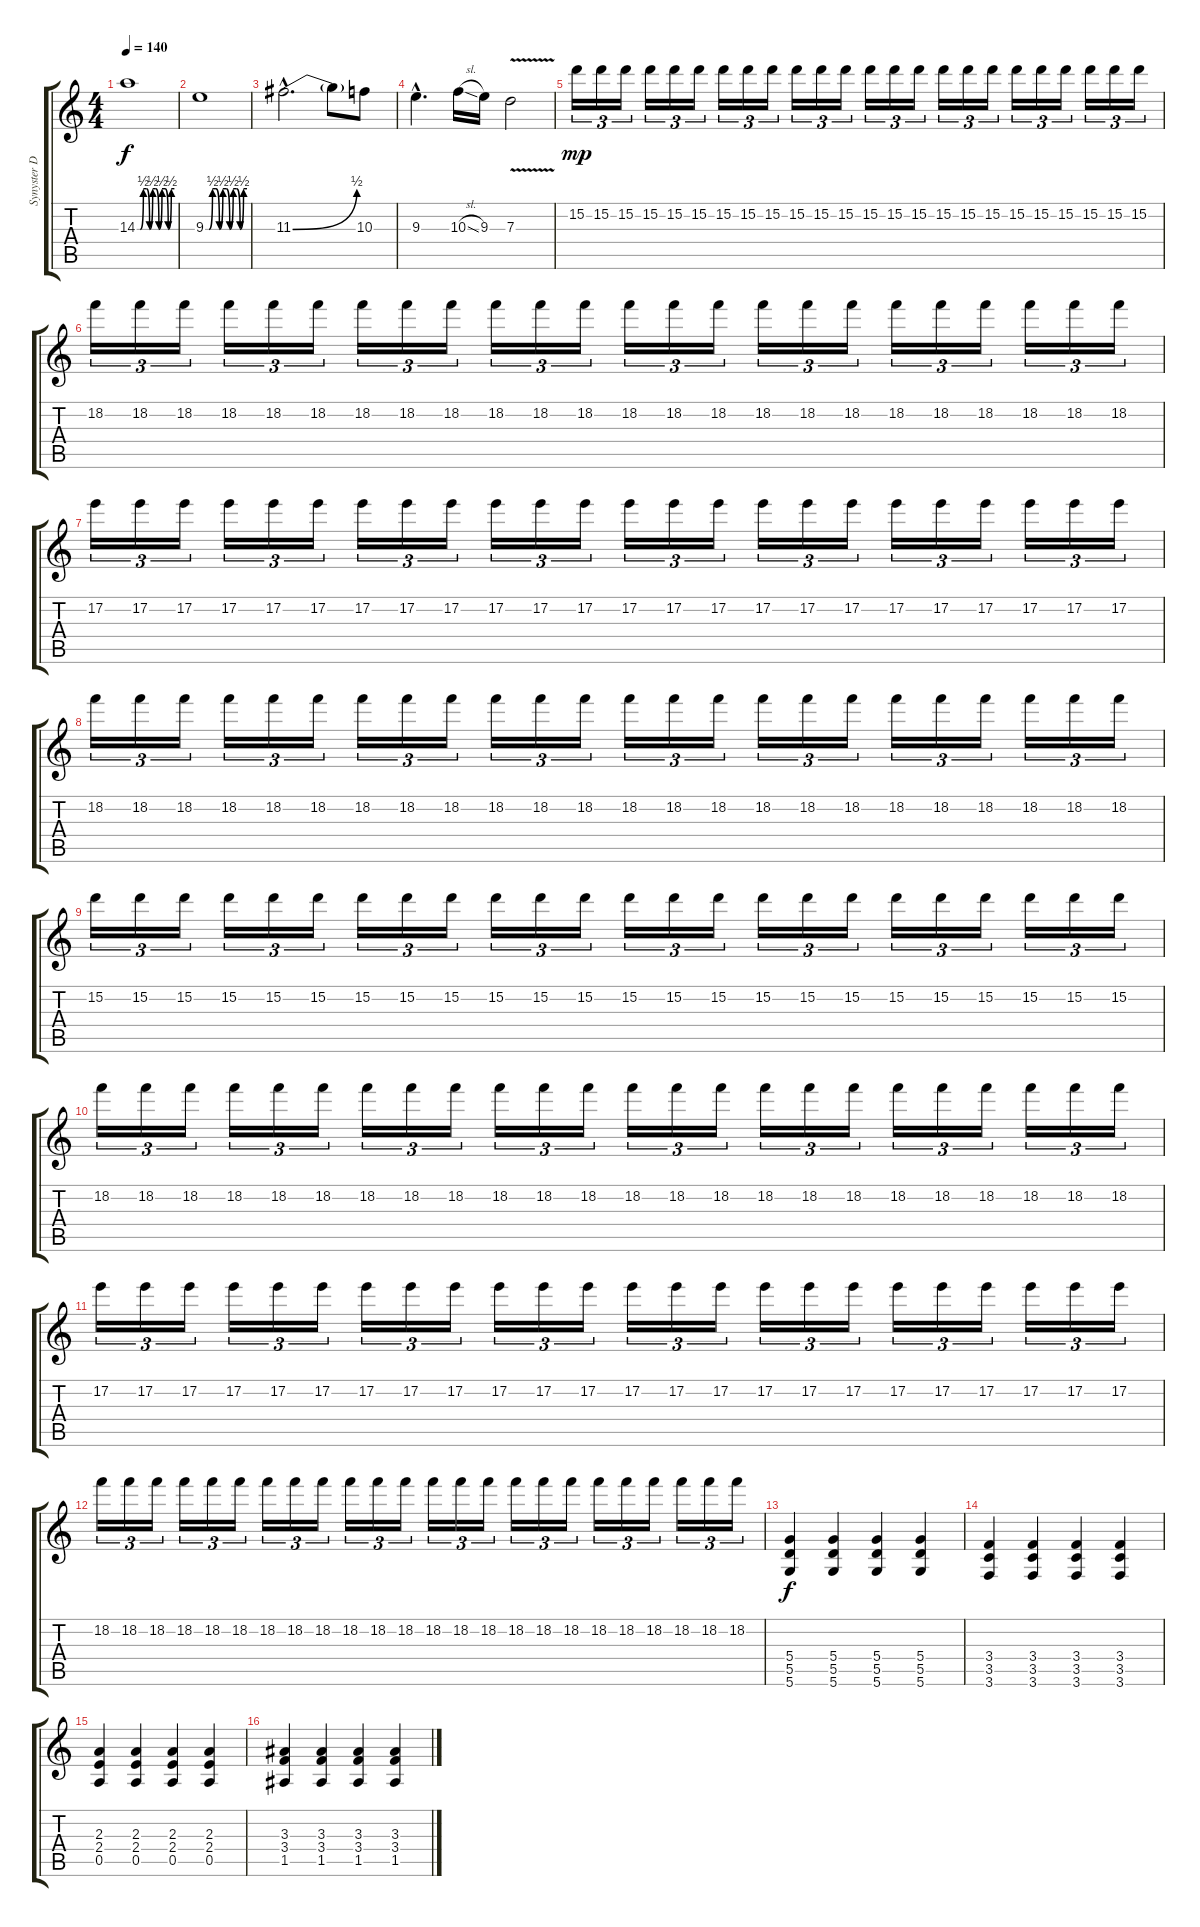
\track ("Synyster Distortion" "Synyster D") {instrument overdrivenguitar}
\staff {score tabs}
\tuning (E4 B3 G3 D3 A2 D2) {hide}
\ts (4 4)
\tempo 140
\clef g2
\ks c
14.3{be (custom 0 0 5 0 10 2 15 2 20 0 25 2 30 2 35 0 40 2 45 2 50 0 55 2 60 2)}.1{dy f} |
9.3{be (custom 0 0 5 0 10 2 15 2 20 0 25 2 30 2 35 0 40 2 45 2 50 0 55 2 60 2)}.1 |
11.3{be (bend 0 0 60 2) hac}.2{d} 11.3{t}.8 10.3.8 |
9.3{hac}.4{d} 10.3{sl}.16 9.3.16 7.3{v}.2 |
15.2.16{tu (3 2) dy mp} 15.2.16{tu (3 2)} 15.2.16{tu (3 2)} 15.2.16{tu (3 2)} 15.2.16{tu (3 2)} 15.2.16{tu (3 2)} 15.2.16{tu (3 2)} 15.2.16{tu (3 2)} 15.2.16{tu (3 2)} 15.2.16{tu (3 2)} 15.2.16{tu (3 2)} 15.2.16{tu (3 2)} 15.2.16{tu (3 2)} 15.2.16{tu (3 2)} 15.2.16{tu (3 2)} 15.2.16{tu (3 2)} 15.2.16{tu (3 2)} 15.2.16{tu (3 2)} 15.2.16{tu (3 2)} 15.2.16{tu (3 2)} 15.2.16{tu (3 2)} 15.2.16{tu (3 2)} 15.2.16{tu (3 2)} 15.2.16{tu (3 2)} |
18.2.16{tu (3 2)} 18.2.16{tu (3 2)} 18.2.16{tu (3 2)} 18.2.16{tu (3 2)} 18.2.16{tu (3 2)} 18.2.16{tu (3 2)} 18.2.16{tu (3 2)} 18.2.16{tu (3 2)} 18.2.16{tu (3 2)} 18.2.16{tu (3 2)} 18.2.16{tu (3 2)} 18.2.16{tu (3 2)} 18.2.16{tu (3 2)} 18.2.16{tu (3 2)} 18.2.16{tu (3 2)} 18.2.16{tu (3 2)} 18.2.16{tu (3 2)} 18.2.16{tu (3 2)} 18.2.16{tu (3 2)} 18.2.16{tu (3 2)} 18.2.16{tu (3 2)} 18.2.16{tu (3 2)} 18.2.16{tu (3 2)} 18.2.16{tu (3 2)} |
17.2.16{tu (3 2)} 17.2.16{tu (3 2)} 17.2.16{tu (3 2)} 17.2.16{tu (3 2)} 17.2.16{tu (3 2)} 17.2.16{tu (3 2)} 17.2.16{tu (3 2)} 17.2.16{tu (3 2)} 17.2.16{tu (3 2)} 17.2.16{tu (3 2)} 17.2.16{tu (3 2)} 17.2.16{tu (3 2)} 17.2.16{tu (3 2)} 17.2.16{tu (3 2)} 17.2.16{tu (3 2)} 17.2.16{tu (3 2)} 17.2.16{tu (3 2)} 17.2.16{tu (3 2)} 17.2.16{tu (3 2)} 17.2.16{tu (3 2)} 17.2.16{tu (3 2)} 17.2.16{tu (3 2)} 17.2.16{tu (3 2)} 17.2.16{tu (3 2)} |
18.2.16{tu (3 2)} 18.2.16{tu (3 2)} 18.2.16{tu (3 2)} 18.2.16{tu (3 2)} 18.2.16{tu (3 2)} 18.2.16{tu (3 2)} 18.2.16{tu (3 2)} 18.2.16{tu (3 2)} 18.2.16{tu (3 2)} 18.2.16{tu (3 2)} 18.2.16{tu (3 2)} 18.2.16{tu (3 2)} 18.2.16{tu (3 2)} 18.2.16{tu (3 2)} 18.2.16{tu (3 2)} 18.2.16{tu (3 2)} 18.2.16{tu (3 2)} 18.2.16{tu (3 2)} 18.2.16{tu (3 2)} 18.2.16{tu (3 2)} 18.2.16{tu (3 2)} 18.2.16{tu (3 2)} 18.2.16{tu (3 2)} 18.2.16{tu (3 2)} |
15.2.16{tu (3 2)} 15.2.16{tu (3 2)} 15.2.16{tu (3 2)} 15.2.16{tu (3 2)} 15.2.16{tu (3 2)} 15.2.16{tu (3 2)} 15.2.16{tu (3 2)} 15.2.16{tu (3 2)} 15.2.16{tu (3 2)} 15.2.16{tu (3 2)} 15.2.16{tu (3 2)} 15.2.16{tu (3 2)} 15.2.16{tu (3 2)} 15.2.16{tu (3 2)} 15.2.16{tu (3 2)} 15.2.16{tu (3 2)} 15.2.16{tu (3 2)} 15.2.16{tu (3 2)} 15.2.16{tu (3 2)} 15.2.16{tu (3 2)} 15.2.16{tu (3 2)} 15.2.16{tu (3 2)} 15.2.16{tu (3 2)} 15.2.16{tu (3 2)} |
18.2.16{tu (3 2)} 18.2.16{tu (3 2)} 18.2.16{tu (3 2)} 18.2.16{tu (3 2)} 18.2.16{tu (3 2)} 18.2.16{tu (3 2)} 18.2.16{tu (3 2)} 18.2.16{tu (3 2)} 18.2.16{tu (3 2)} 18.2.16{tu (3 2)} 18.2.16{tu (3 2)} 18.2.16{tu (3 2)} 18.2.16{tu (3 2)} 18.2.16{tu (3 2)} 18.2.16{tu (3 2)} 18.2.16{tu (3 2)} 18.2.16{tu (3 2)} 18.2.16{tu (3 2)} 18.2.16{tu (3 2)} 18.2.16{tu (3 2)} 18.2.16{tu (3 2)} 18.2.16{tu (3 2)} 18.2.16{tu (3 2)} 18.2.16{tu (3 2)} |
17.2.16{tu (3 2)} 17.2.16{tu (3 2)} 17.2.16{tu (3 2)} 17.2.16{tu (3 2)} 17.2.16{tu (3 2)} 17.2.16{tu (3 2)} 17.2.16{tu (3 2)} 17.2.16{tu (3 2)} 17.2.16{tu (3 2)} 17.2.16{tu (3 2)} 17.2.16{tu (3 2)} 17.2.16{tu (3 2)} 17.2.16{tu (3 2)} 17.2.16{tu (3 2)} 17.2.16{tu (3 2)} 17.2.16{tu (3 2)} 17.2.16{tu (3 2)} 17.2.16{tu (3 2)} 17.2.16{tu (3 2)} 17.2.16{tu (3 2)} 17.2.16{tu (3 2)} 17.2.16{tu (3 2)} 17.2.16{tu (3 2)} 17.2.16{tu (3 2)} |
18.2.16{tu (3 2)} 18.2.16{tu (3 2)} 18.2.16{tu (3 2)} 18.2.16{tu (3 2)} 18.2.16{tu (3 2)} 18.2.16{tu (3 2)} 18.2.16{tu (3 2)} 18.2.16{tu (3 2)} 18.2.16{tu (3 2)} 18.2.16{tu (3 2)} 18.2.16{tu (3 2)} 18.2.16{tu (3 2)} 18.2.16{tu (3 2)} 18.2.16{tu (3 2)} 18.2.16{tu (3 2)} 18.2.16{tu (3 2)} 18.2.16{tu (3 2)} 18.2.16{tu (3 2)} 18.2.16{tu (3 2)} 18.2.16{tu (3 2)} 18.2.16{tu (3 2)} 18.2.16{tu (3 2)} 18.2.16{tu (3 2)} 18.2.16{tu (3 2)} |
(5.4 5.5 5.6).4{dy f volume 12} (5.4 5.5 5.6).4 (5.4 5.5 5.6).4 (5.4 5.5 5.6).4 |
(3.4 3.5 3.6).4 (3.4 3.5 3.6).4 (3.4 3.5 3.6).4 (3.4 3.5 3.6).4 |
(2.3 2.4 0.5).4 (2.3 2.4 0.5).4 (2.3 2.4 0.5).4 (2.3 2.4 0.5).4 |
(3.3 3.4 1.5).4 (3.3 3.4 1.5).4 (3.3 3.4 1.5).4 (3.3 3.4 1.5).4
